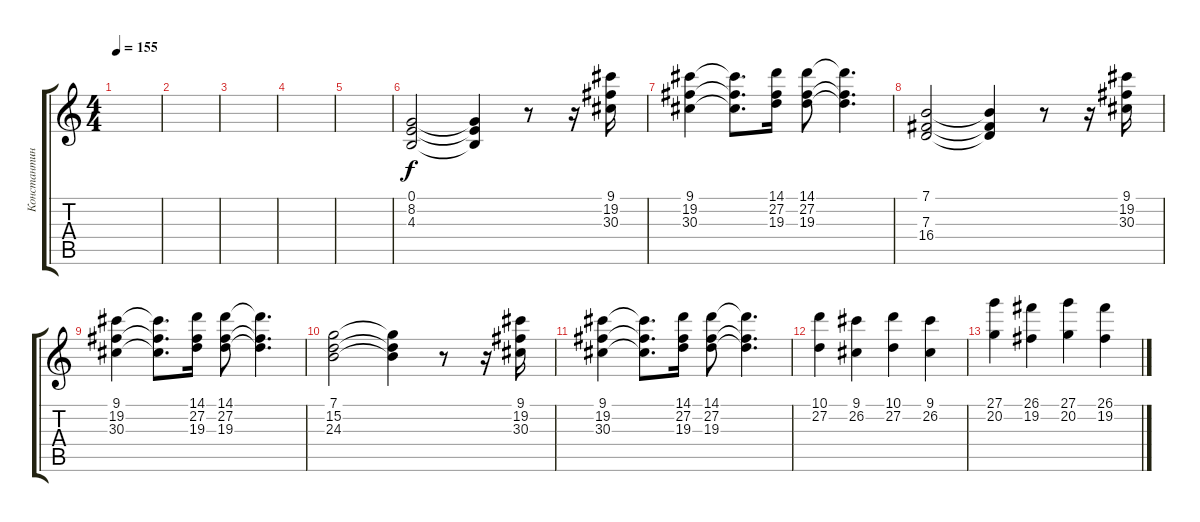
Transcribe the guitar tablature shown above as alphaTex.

\track ("Константин Бекрев (Roland Piano)" "Константин") {instrument acousticgrandpiano}
\staff {score tabs}
\tuning (E4 B3 G3 D3 A2 E2) {hide}
\ts (4 4)
\tempo 155
\clef g2
\ks c
|
|
|
|
|
(0.1 8.2 4.3).2 (0.1{t} 8.2{t} 4.3{t}).4 r.8 r.16 (9.1 19.2 30.3).16 |
(9.1 19.2 30.3).4 (9.1{t} 19.2{t} 30.3{t}).8{d} (14.1 27.2 19.3).16 (14.1 27.2 19.3).8 (14.1{t} 27.2{t} 19.3{t}).4{d} |
(7.1 7.3 16.4).2 (7.1{t} 7.3{t} 16.4{t}).4 r.8 r.16 (9.1 19.2 30.3).16 |
(9.1 19.2 30.3).4 (9.1{t} 19.2{t} 30.3{t}).8{d} (14.1 27.2 19.3).16 (14.1 27.2 19.3).8 (14.1{t} 27.2{t} 19.3{t}).4{d} |
(7.1 15.2 24.3).2 (7.1{t} 15.2{t} 24.3{t}).4 r.8 r.16 (9.1 19.2 30.3).16 |
(9.1 19.2 30.3).4 (9.1{t} 19.2{t} 30.3{t}).8{d} (14.1 27.2 19.3).16 (14.1 27.2 19.3).8 (14.1{t} 27.2{t} 19.3{t}).4{d} |
(10.1 27.2).4 (9.1 26.2).4 (10.1 27.2).4 (9.1 26.2).4 |
(27.1 20.2).4 (26.1 19.2).4 (27.1 20.2).4 (26.1 19.2).4
